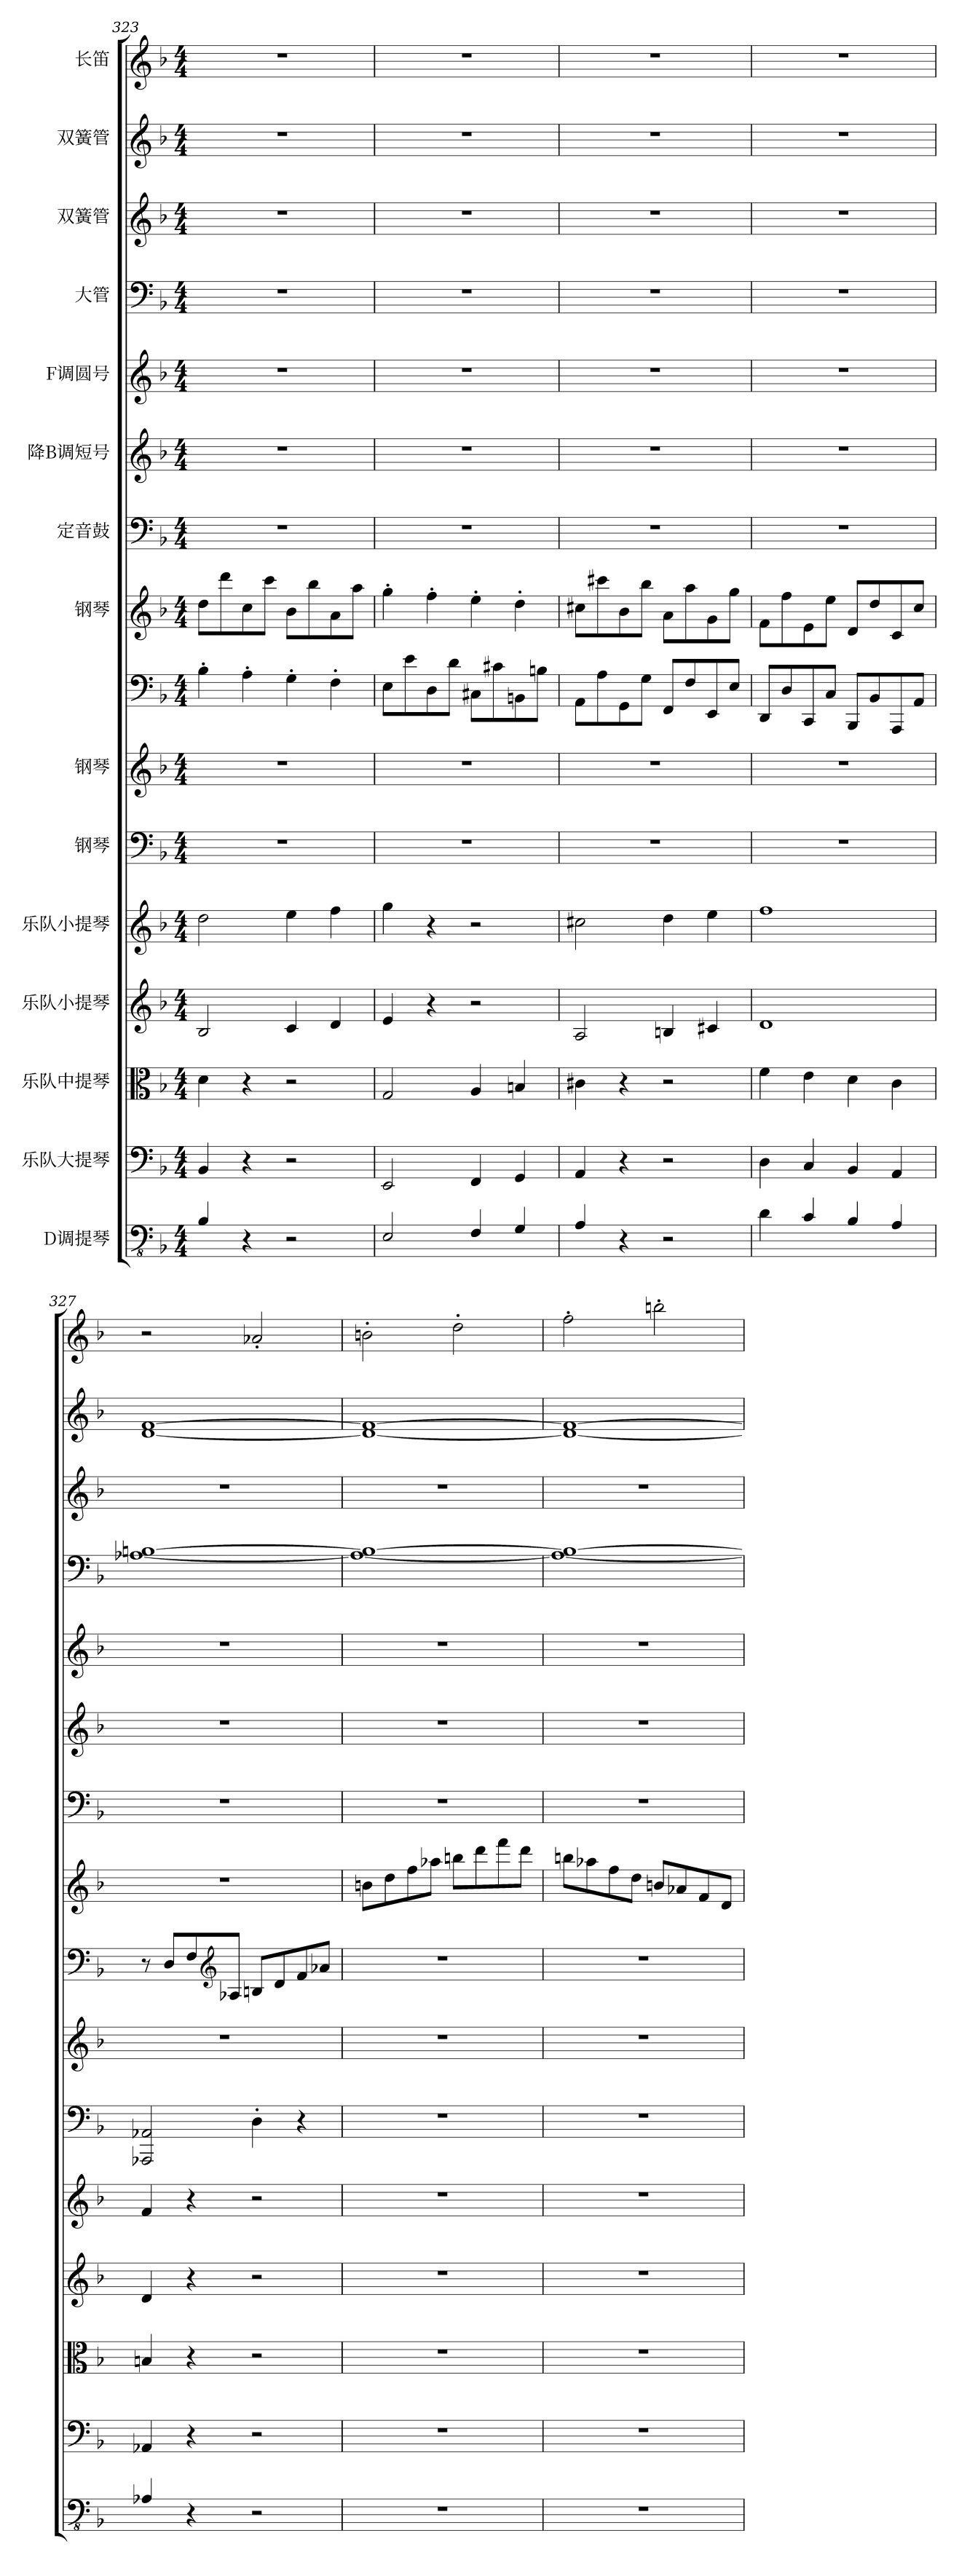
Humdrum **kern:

**kern	**kern	**kern	**kern	**kern	**kern	**kern	**kern	**kern	**kern	**kern	**kern	**kern	**kern	**kern	**kern
*part15	*part14	*part13	*part12	*part11	*part10	*part9	*part9	*part8	*part7	*part6	*part5	*part4	*part3	*part2	*part1
*staff16	*staff15	*staff14	*staff13	*staff12	*staff11	*staff10	*staff9	*staff8	*staff7	*staff6	*staff5	*staff4	*staff3	*staff2	*staff1
*I"D调提琴	*I"乐队大提琴	*I"乐队中提琴	*I"乐队小提琴	*I"乐队小提琴	*I"钢琴	*I"钢琴	*	*I"钢琴	*I"定音鼓	*I"降B调短号	*I"F调圆号	*I"大管	*I"双簧管	*I"双簧管	*I"长笛
!!LO:PB:g=z
*clefFv4	*clefF4	*clefC3	*clefG2	*clefG2	*clefF4	*clefG2	*clefF4	*clefG2	*clefF4	*clefG2	*clefG2	*clefF4	*clefG2	*clefG2	*clefG2
*ITrd7c12	*	*	*	*	*	*	*	*	*	*ITrd1c2	*ITrd4c7	*	*	*	*
*k[b-]	*k[b-]	*k[b-]	*k[b-]	*k[b-]	*k[b-]	*k[b-]	*k[b-]	*k[b-]	*k[b-]	*k[b-e-a-]	*k[b-e-]	*k[b-]	*k[b-]	*k[b-]	*k[b-]
*M4/4	*M4/4	*M4/4	*M4/4	*M4/4	*M4/4	*M4/4	*M4/4	*M4/4	*M4/4	*M4/4	*M4/4	*M4/4	*M4/4	*M4/4	*M4/4
=323	=323	=323	=323	=323	=323	=323	=323	=323	=323	=323	=323	=323	=323	=323	=323
4BBB-/	4BB-/	4d\	2B-/	2dd\	1r	1r	4B-'\	8dd\L	1r	1r	1r	1r	1r	1r	1r
.	.	.	.	.	.	.	.	8ddd\	.	.	.	.	.	.	.
4r	4r	4r	.	.	.	.	4A'\	8cc\	.	.	.	.	.	.	.
.	.	.	.	.	.	.	.	8ccc\J	.	.	.	.	.	.	.
2r	2r	2r	4c/	4ee\	.	.	4G'\	8b-\L	.	.	.	.	.	.	.
.	.	.	.	.	.	.	.	8bb-\	.	.	.	.	.	.	.
.	.	.	4d/	4ff\	.	.	4F'\	8a\	.	.	.	.	.	.	.
.	.	.	.	.	.	.	.	8aa\J	.	.	.	.	.	.	.
=324	=324	=324	=324	=324	=324	=324	=324	=324	=324	=324	=324	=324	=324	=324	=324
2EEE/	2EE/	2G/	4e/	4gg\	1r	1r	8E\L	4gg'\	1r	1r	1r	1r	1r	1r	1r
.	.	.	.	.	.	.	8e\	.	.	.	.	.	.	.	.
.	.	.	4r	4r	.	.	8D\	4ff'\	.	.	.	.	.	.	.
.	.	.	.	.	.	.	8d\J	.	.	.	.	.	.	.	.
4FFF/	4FF/	4A/	2r	2r	.	.	8C#X\L	4ee'\	.	.	.	.	.	.	.
.	.	.	.	.	.	.	8c#X\	.	.	.	.	.	.	.	.
4GGG/	4GG/	4Bn/	.	.	.	.	8BBn\	4dd'\	.	.	.	.	.	.	.
.	.	.	.	.	.	.	8Bn\J	.	.	.	.	.	.	.	.
=325	=325	=325	=325	=325	=325	=325	=325	=325	=325	=325	=325	=325	=325	=325	=325
4AAA/	4AA/	4c#X\	2A/	2cc#X\	1r	1r	8AA\L	8cc#X\L	1r	1r	1r	1r	1r	1r	1r
.	.	.	.	.	.	.	8A\	8ccc#X\	.	.	.	.	.	.	.
4r	4r	4r	.	.	.	.	8GG\	8b-\	.	.	.	.	.	.	.
.	.	.	.	.	.	.	8G\J	8bb-\J	.	.	.	.	.	.	.
2r	2r	2r	4Bn/	4dd\	.	.	8FF/L	8a\L	.	.	.	.	.	.	.
.	.	.	.	.	.	.	8F/	8aa\	.	.	.	.	.	.	.
.	.	.	4c#X/	4ee\	.	.	8EE/	8g\	.	.	.	.	.	.	.
.	.	.	.	.	.	.	8E/J	8gg\J	.	.	.	.	.	.	.
=326	=326	=326	=326	=326	=326	=326	=326	=326	=326	=326	=326	=326	=326	=326	=326
4DD\	4D\	4f\	1d	1ff	1r	1r	8DD/L	8f\L	1r	1r	1r	1r	1r	1r	1r
.	.	.	.	.	.	.	8D/	8ff\	.	.	.	.	.	.	.
4CC/	4C/	4e\	.	.	.	.	8CC/	8e\	.	.	.	.	.	.	.
.	.	.	.	.	.	.	8C/J	8ee\J	.	.	.	.	.	.	.
4BBB-/	4BB-/	4d\	.	.	.	.	8BBB-/L	8d/L	.	.	.	.	.	.	.
.	.	.	.	.	.	.	8BB-/	8dd/	.	.	.	.	.	.	.
4AAA/	4AA/	4c\	.	.	.	.	8AAA/	8c/	.	.	.	.	.	.	.
.	.	.	.	.	.	.	8AA/J	8cc/J	.	.	.	.	.	.	.
!!LO:PB:g=z
=327	=327	=327	=327	=327	=327	=327	=327	=327	=327	=327	=327	=327	=327	=327	=327
4AAA-X/	4AA-X/	4Bn/	4d/	4f/	2AAA-X/ 2AA-X/	1r	8r	1r	1r	1r	1r	[1A-X [1Bn	1r	[1d [1f	2r
.	.	.	.	.	.	.	8D/L	.	.	.	.	.	.	.	.
4r	4r	4r	4r	4r	.	.	8F/	.	.	.	.	.	.	.	.
*	*	*	*	*	*	*	*clefG2	*	*	*	*	*	*	*	*
.	.	.	.	.	.	.	8A-X/J	.	.	.	.	.	.	.	.
2r	2r	2r	2r	2r	4D'\	.	8Bn/L	.	.	.	.	.	.	.	2a-X'/
.	.	.	.	.	.	.	8d/	.	.	.	.	.	.	.	.
.	.	.	.	.	4r	.	8f/	.	.	.	.	.	.	.	.
.	.	.	.	.	.	.	8a-X/J	.	.	.	.	.	.	.	.
=328	=328	=328	=328	=328	=328	=328	=328	=328	=328	=328	=328	=328	=328	=328	=328
1r	1r	1r	1r	1r	1r	1r	1r	8bn\L	1r	1r	1r	1A-_ 1B_	1r	1d_ 1f_	2bn'\
.	.	.	.	.	.	.	.	8dd\	.	.	.	.	.	.	.
.	.	.	.	.	.	.	.	8ff\	.	.	.	.	.	.	.
.	.	.	.	.	.	.	.	8aa-X\J	.	.	.	.	.	.	.
.	.	.	.	.	.	.	.	8bbn\L	.	.	.	.	.	.	2dd'\
.	.	.	.	.	.	.	.	8ddd\	.	.	.	.	.	.	.
.	.	.	.	.	.	.	.	8fff\	.	.	.	.	.	.	.
.	.	.	.	.	.	.	.	8ddd\J	.	.	.	.	.	.	.
=329	=329	=329	=329	=329	=329	=329	=329	=329	=329	=329	=329	=329	=329	=329	=329
1r	1r	1r	1r	1r	1r	1r	1r	8bbn\L	1r	1r	1r	1A-_ 1B_	1r	1d_ 1f_	2ff'\
.	.	.	.	.	.	.	.	8aa-X\	.	.	.	.	.	.	.
.	.	.	.	.	.	.	.	8ff\	.	.	.	.	.	.	.
.	.	.	.	.	.	.	.	8dd\J	.	.	.	.	.	.	.
.	.	.	.	.	.	.	.	8bn/L	.	.	.	.	.	.	2bbn'\
.	.	.	.	.	.	.	.	8a-X/	.	.	.	.	.	.	.
.	.	.	.	.	.	.	.	8f/	.	.	.	.	.	.	.
.	.	.	.	.	.	.	.	8d/J	.	.	.	.	.	.	.
=	=	=	=	=	=	=	=	=	=	=	=	=	=	=	=
*-	*-	*-	*-	*-	*-	*-	*-	*-	*-	*-	*-	*-	*-	*-	*-
